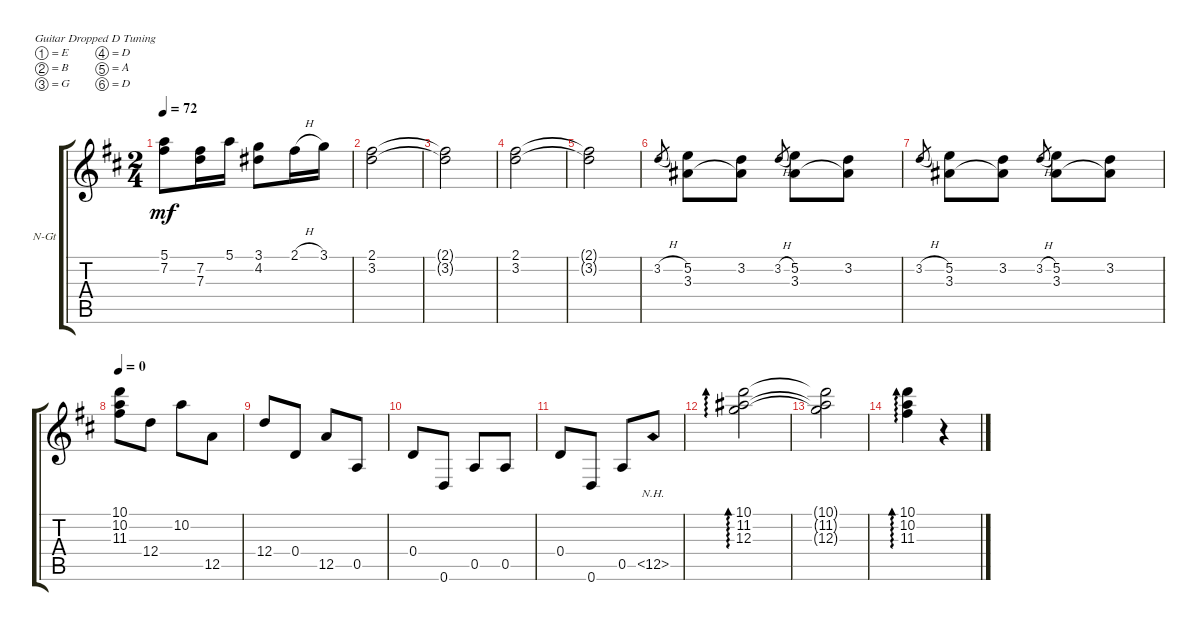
\bracketExtendMode groupsimilarinstruments
\firstSystemTrackNameOrientation horizontal
\otherSystemsTrackNameOrientation horizontal
\track ("Untitled" "N-Gt") {instrument acousticgrandpiano}
\staff {score tabs}
\tuning (E4 B3 G3 D3 A2 D2)
\displaytranspose 12
\ts (2 4)
\tempo 72
\clef g2
\ks d
(5.1 7.2).8{dy mf} (7.2 7.3).16 5.1.16 (3.1 4.2).8 2.1{h}.16 3.1.16 |
(2.1 3.2).2 |
(2.1{t} 3.2{t}).2 |
(2.1 3.2).2 |
(2.1{t} 3.2{t}).2 |
3.2{h}.8{gr} (5.2 3.3).8 (3.2 3.3{t}).8 3.2{h}.8{gr} (5.2 3.3).8 (3.2 3.3{t}).8 |
3.2{h}.8{gr} (5.2 3.3).8 (3.2 3.3{t}).8 3.2{h}.8{gr} (5.2 3.3).8 (3.2 3.3{t}).8 |
\tempo 0
(10.1 10.2 11.3).8 12.4.8 10.2.8 12.5.8 |
12.4.8 0.4.8 12.5.8 0.5.8 |
0.4.8 0.6.8 0.5.8 0.5.8 |
0.4.8 0.6.8 0.5.8 12.5{nh}.8 |
(10.1 11.2 12.3).2{ad 0} |
(10.1{t} 11.2{t} 12.3{t}).2 |
(10.1 10.2 11.3).4{ad 0} r.4
